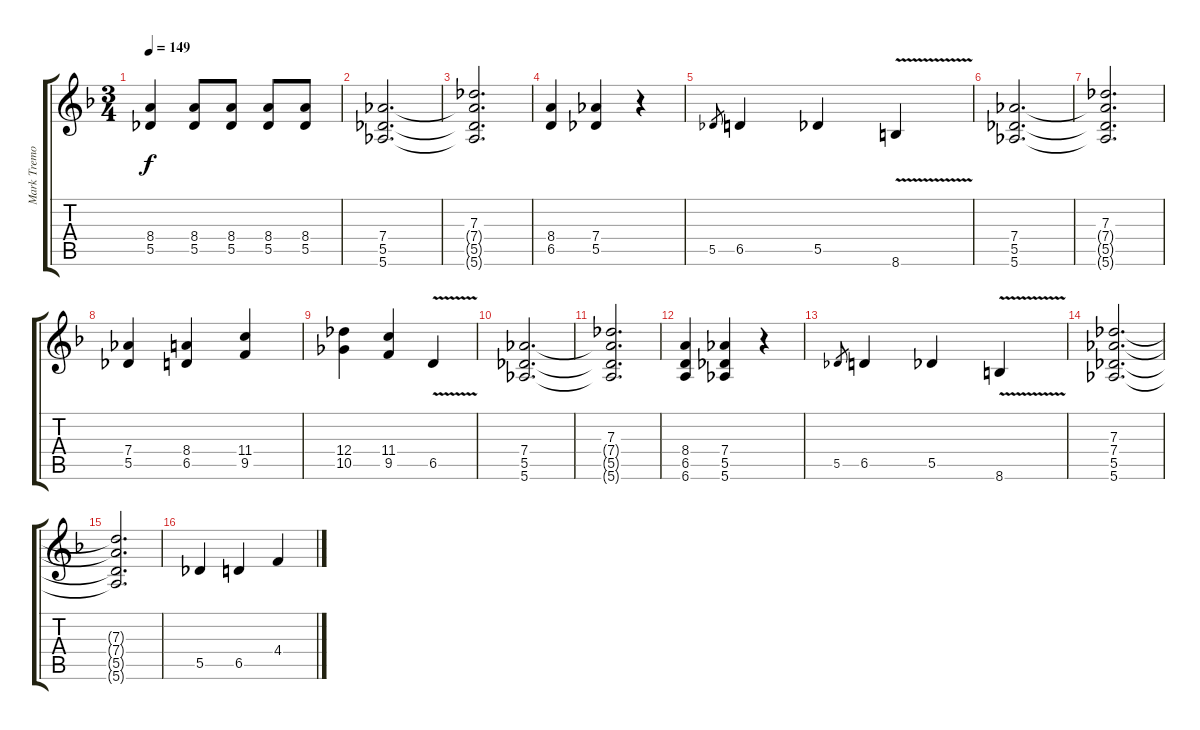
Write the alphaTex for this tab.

\track ("Mark Tremonti" "Mark Tremo") {instrument electricguitarclean}
\staff {score tabs}
\tuning (Eb4 Bb3 Gb3 Db3 Ab2 Eb2) {hide}
\ts (3 4)
\tempo 149
\clef g2
\ks dminor
(8.4 5.5).4{dy f} (8.4 5.5).8 (8.4 5.5).8 (8.4 5.5).8 (8.4 5.5).8 |
(7.4 5.5 5.6).2{d} |
(7.3 7.4{t} 5.5{t} 5.6{t}).2{d} |
(8.4 6.5).4 (7.4 5.5).4 r.4 |
5.5.8{gr} 6.5.4 5.5.4 8.6{v}.4 |
(7.4 5.5 5.6).2{d} |
(7.3 7.4{t} 5.5{t} 5.6{t}).2{d} |
(7.4 5.5).4 (8.4 6.5).4 (11.4 9.5).4 |
(12.4 10.5).4 (11.4 9.5).4 6.5{v}.4 |
(7.4 5.5 5.6).2{d} |
(7.3 7.4{t} 5.5{t} 5.6{t}).2{d} |
(8.4 6.5 6.6).4 (7.4 5.5 5.6).4 r.4 |
5.5.8{gr} 6.5.4 5.5.4 8.6{v}.4 |
(7.3 7.4 5.5 5.6).2{d} |
(7.3{t} 7.4{t} 5.5{t} 5.6{t}).2{d} |
5.5.4 6.5.4 4.4.4
